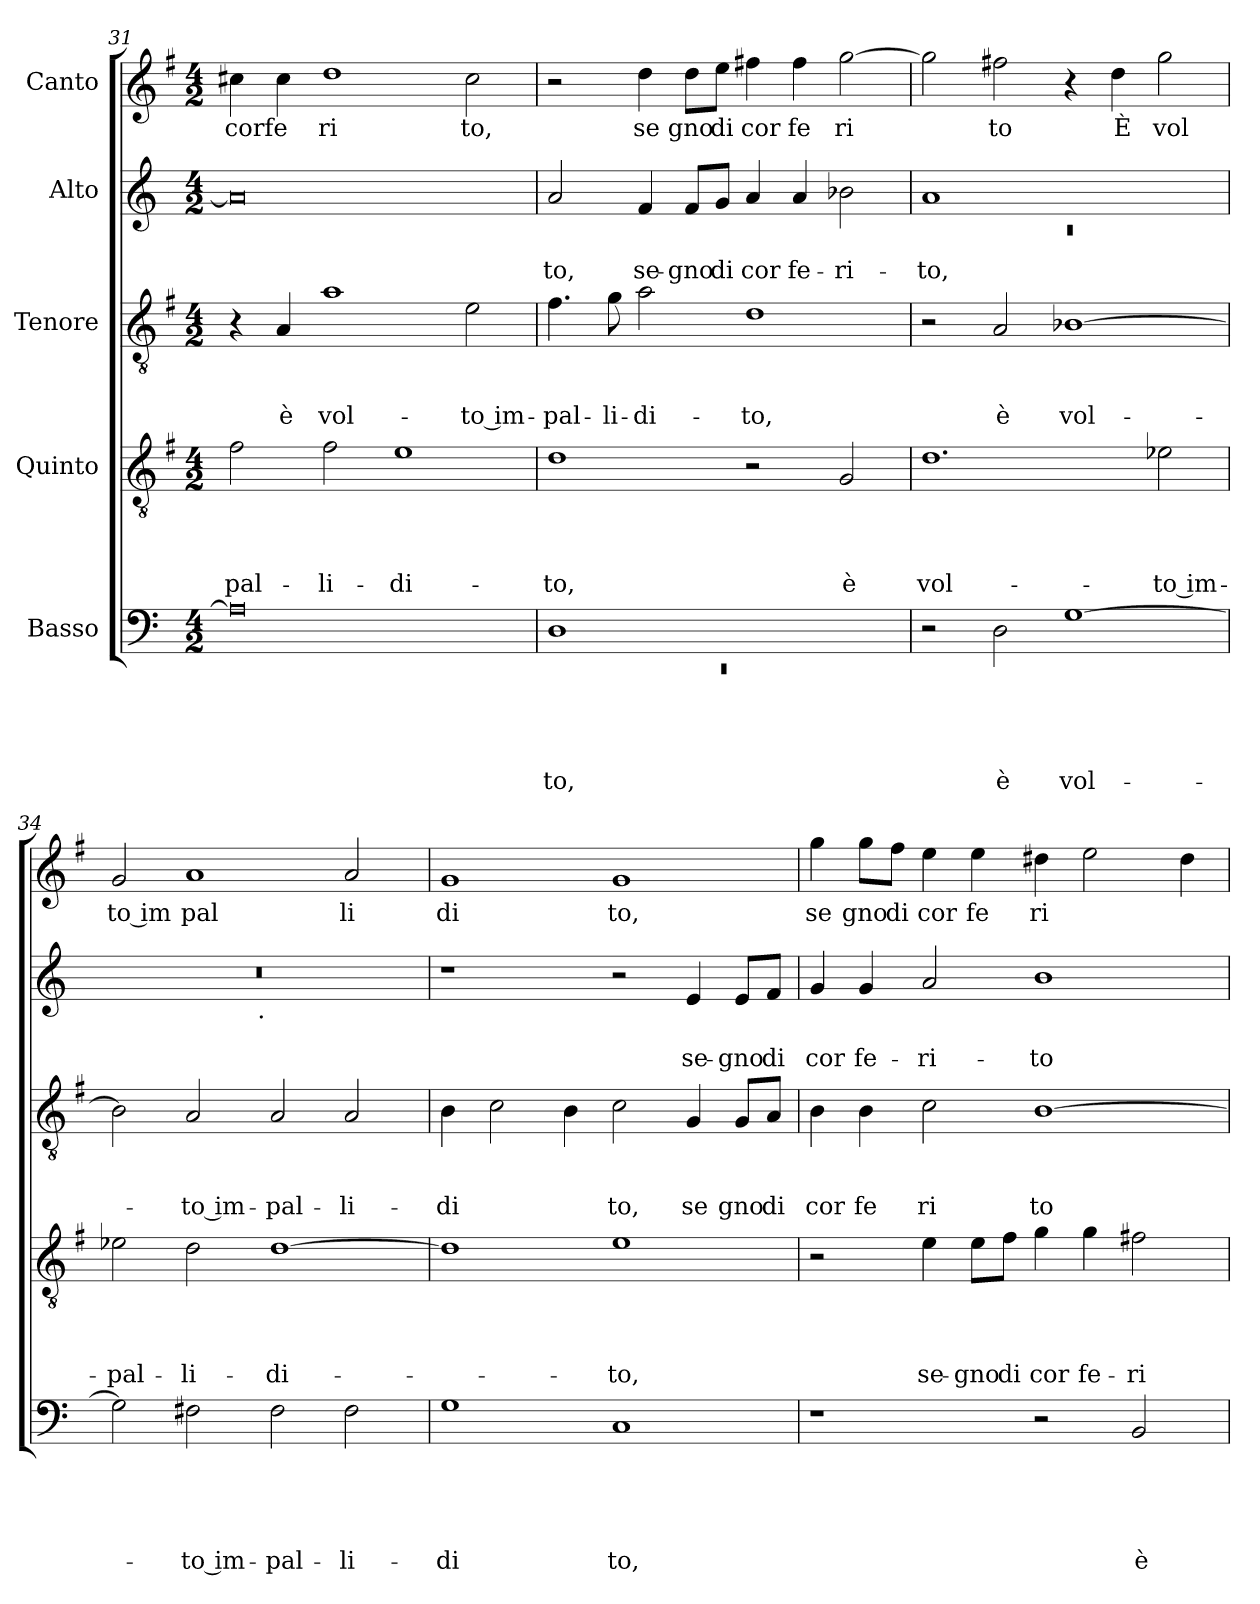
**kern	**text	**text	**text	**text	**text	**kern	**text	**text	**text	**text	**kern	**text	**text	**text	**kern	**text	**text	**kern	**text
*part5	*part5	*part5	*part5	*part5	*part5	*part4	*part4	*part4	*part4	*part4	*part3	*part3	*part3	*part3	*part2	*part2	*part2	*part1	*part1
*staff5	*staff5	*staff5	*staff5	*staff5	*staff5	*staff4	*staff4	*staff4	*staff4	*staff4	*staff3	*staff3	*staff3	*staff3	*staff2	*staff2	*staff2	*staff1	*staff1
*I"Basso	*	*	*	*	*	*I"Quinto	*	*	*	*	*I"Tenore	*	*	*	*I"Alto	*	*	*I"Canto	*
*clefF4	*	*	*	*	*	*clefGv2	*	*	*	*	*clefGv2	*	*	*	*clefG2	*	*	*clefG2	*
*	*	*	*	*	*	*ITrd-3c-5	*	*	*	*	*ITrd-3c-5	*	*	*	*	*	*	*ITrd-3c-5	*
*k[]	*	*	*	*	*	*k[]	*	*	*	*	*k[]	*	*	*	*k[]	*	*	*k[]	*
*C:	*	*	*	*	*	*C:	*	*	*	*	*C:	*	*	*	*C:	*	*	*C:	*
*M4/2	*	*	*	*	*	*M4/2	*	*	*	*	*M4/2	*	*	*	*M4/2	*	*	*M4/2	*
=31	=31	=31	=31	=31	=31	=31	=31	=31	=31	=31	=31	=31	=31	=31	=31	=31	=31	=31	=31
!	!	!	!	!	!	!	!	!	!	!LO:LY:b	!	!	!	!	!	!	!	!	!LO:LY:b
0A]	.	.	.	.	.	2b\	.	.	.	-pal-	4r	.	.	.	0a]	.	.	4ff#X\	corfe
!	!	!	!	!	!	!	!	!	!	!	!	!	!	!LO:LY:b	!	!	!	!	!
.	.	.	.	.	.	.	.	.	.	.	4d/	.	.	è	.	.	.	4ff#\	.
!	!	!	!	!	!	!	!	!	!	!LO:LY:b	!	!	!	!LO:LY:b	!	!	!	!	!LO:LY:b
.	.	.	.	.	.	2b\	.	.	.	-li-	1dd	.	.	vol-	.	.	.	1gg	ri
!	!	!	!	!	!	!	!	!	!	!LO:LY:b	!	!	!	!	!	!	!	!	!
.	.	.	.	.	.	1a	.	.	.	-di-	.	.	.	.	.	.	.	.	.
!	!	!	!	!	!	!	!	!	!	!	!	!	!	!LO:LY:b:rj	!	!	!	!	!LO:LY:b
.	.	.	.	.	.	.	.	.	.	.	2a\	.	.	-to im-	.	.	.	2ff#\	to,
=32	=32	=32	=32	=32	=32	=32	=32	=32	=32	=32	=32	=32	=32	=32	=32	=32	=32	=32	=32
*^	*	*	*	*	*	*	*	*	*	*	*	*	*	*	*	*	*	*	*
!	!LO:N:vis=1	!	!	!	!	!LO:LY:b	!	!	!	!	!LO:LY:b	!	!	!	!LO:LY:b	!	!	!LO:LY:b	!	!
1D	0rEE	.	.	.	.	-to,	1g	.	.	.	-to,	4.b\	.	.	-pal-	2a/	.	-to,	2r	.
!	!	!	!	!	!	!	!	!	!	!	!	!	!	!	!LO:LY:b	!	!	!	!	!
.	.	.	.	.	.	.	.	.	.	.	.	8cc\	.	.	-li-	.	.	.	.	.
!	!	!	!	!	!	!	!	!	!	!	!	!	!	!	!LO:LY:b	!	!	!LO:LY:b	!	!LO:LY:b
.	.	.	.	.	.	.	.	.	.	.	.	2dd\	.	.	-di-	4f/	.	se-	4gg\	se
!	!	!	!	!	!	!	!	!	!	!	!	!	!	!	!	!	!	!LO:LY:b	!	!LO:LY:b
.	.	.	.	.	.	.	.	.	.	.	.	.	.	.	.	8f/L	.	-gno	8gg\L	gno
!	!	!	!	!	!	!	!	!	!	!	!	!	!	!	!	!	!	!LO:LY:b	!	!LO:LY:b
.	.	.	.	.	.	.	.	.	.	.	.	.	.	.	.	8g/J	.	di	8aa\J	di
!	!	!	!	!	!	!	!	!	!	!	!	!	!	!	!LO:LY:b	!	!	!LO:LY:b	!	!LO:LY:b
1ryy	.	.	.	.	.	.	2r	.	.	.	.	1g	.	.	-to,	4a/	.	cor	4bbn\	cor
!	!	!	!	!	!	!	!	!	!	!	!	!	!	!	!	!	!	!LO:LY:b	!	!LO:LY:b
.	.	.	.	.	.	.	.	.	.	.	.	.	.	.	.	4a/	.	fe-	4bb\	fe
!	!	!	!	!	!	!	!	!	!	!	!LO:LY:b	!	!	!	!	!	!	!LO:LY:b	!	!LO:LY:b
.	.	.	.	.	.	.	2c/	.	.	.	è	.	.	.	.	2b-X\	.	-ri-	[>2ccc\	ri
*v	*v	*	*	*	*	*	*	*	*	*	*	*	*	*	*	*	*	*	*	*
=33	=33	=33	=33	=33	=33	=33	=33	=33	=33	=33	=33	=33	=33	=33	=33	=33	=33	=33	=33
*	*	*	*	*	*	*	*	*	*	*	*	*	*	*	*^	*	*	*	*
!	!	!	!	!	!	!	!	!	!	!LO:LY:b	!	!	!	!	!	!LO:N:vis=1	!	!LO:LY:b	!	!
2r	.	.	.	.	.	1.g	.	.	.	vol-	2r	.	.	.	1a	0rc	.	-to,	2ccc\]	.
!	!	!	!	!	!LO:LY:b	!	!	!	!	!	!	!	!	!LO:LY:b	!	!	!	!	!	!LO:LY:b
2D\	.	.	.	.	è	.	.	.	.	.	2d/	.	.	è	.	.	.	.	2bbn\	to
!	!	!	!	!	!LO:LY:b	!	!	!	!	!	!	!	!	!LO:LY:b	!	!	!	!	!	!
[>1G	.	.	.	.	vol-	.	.	.	.	.	[>1e-X	.	.	vol-	1ryy	.	.	.	4r	.
!	!	!	!	!	!	!	!	!	!	!	!	!	!	!	!	!	!	!	!	!LO:LY:b
.	.	.	.	.	.	.	.	.	.	.	.	.	.	.	.	.	.	.	4gg\	È
!	!	!	!	!	!	!	!	!	!	!LO:LY:b:rj	!	!	!	!	!	!	!	!	!	!LO:LY:b
.	.	.	.	.	.	2a-X\	.	.	.	-to im-	.	.	.	.	.	.	.	.	2ccc\	vol
=34	=34	=34	=34	=34	=34	=34	=34	=34	=34	=34	=34	=34	=34	=34	=34	=34	=34	=34	=34	=34
!	!	!	!	!	!	!	!	!	!	!LO:LY:b	!	!	!	!	!	!	!	!	!	!LO:LY:b:rj
2G\]	.	.	.	.	.	2a-X\	.	.	.	-pal-	2e-\]	.	.	.	0r	2ryy	.	.	2cc/	to im
!	!	!	!	!	!LO:LY:b:rj	!	!	!	!	!LO:LY:b	!	!	!	!LO:LY:b:rj	!	!	!	!	!	!LO:LY:b
2F#X\	.	.	.	.	-to im-	2g\	.	.	.	-li-	2d/	.	.	-to im-	.	4...ryy	.	.	1dd	pal
!	!	!	!	!	!	!	!	!	!	!	!	!	!	!	!	!LO:TX:b:t=.	!	!	!	!
.	.	.	.	.	.	.	.	.	.	.	.	.	.	.	.	1ryy	.	.	.	.
!	!	!	!	!	!LO:LY:b	!	!	!	!	!LO:LY:b	!	!	!	!LO:LY:b	!	!	!	!	!	!
2F#\	.	.	.	.	-pal-	[<1g	.	.	.	-di-	2d/	.	.	-pal-	.	.	.	.	.	.
!	!	!	!	!	!LO:LY:b	!	!	!	!	!	!	!	!	!LO:LY:b	!	!	!	!	!	!LO:LY:b
2F#\	.	.	.	.	-li-	.	.	.	.	.	2d/	.	.	-li-	.	.	.	.	2dd/	li
.	.	.	.	.	.	.	.	.	.	.	.	.	.	.	.	32ryy	.	.	.	.
!!LO:LB:g=z
=35	=35	=35	=35	=35	=35	=35	=35	=35	=35	=35	=35	=35	=35	=35	=35	=35	=35	=35	=35	=35
!	!	!	!	!	!LO:LY:b	!	!	!	!	!	!	!	!	!LO:LY:b	!	!	!	!	!	!LO:LY:b
*	*	*	*	*	*	*	*	*	*	*	*	*	*	*	*v	*v	*	*	*	*
1G	.	.	.	.	-di	1g]	.	.	.	.	4e\	.	.	-di	1r	.	.	1cc	di
.	.	.	.	.	.	.	.	.	.	.	2f\	.	.	.	.	.	.	.	.
.	.	.	.	.	.	.	.	.	.	.	4e\	.	.	.	.	.	.	.	.
!	!	!	!	!	!LO:LY:b	!	!	!	!	!LO:LY:b	!	!	!	!LO:LY:b	!	!	!	!	!LO:LY:b
1C	.	.	.	.	to,	1a	.	.	.	-to,	2f\	.	.	to,	2r	.	.	1cc	to,
!	!	!	!	!	!	!	!	!	!	!	!	!	!	!LO:LY:b	!	!	!LO:LY:b	!	!
.	.	.	.	.	.	.	.	.	.	.	4c/	.	.	se	4e/	.	se-	.	.
!	!	!	!	!	!	!	!	!	!	!	!	!	!	!LO:LY:b	!	!	!LO:LY:b	!	!
.	.	.	.	.	.	.	.	.	.	.	8c/L	.	.	gno	8e/L	.	-gno	.	.
!	!	!	!	!	!	!	!	!	!	!	!	!	!	!LO:LY:b	!	!	!LO:LY:b	!	!
.	.	.	.	.	.	.	.	.	.	.	8d/J	.	.	di	8f/J	.	di	.	.
=36	=36	=36	=36	=36	=36	=36	=36	=36	=36	=36	=36	=36	=36	=36	=36	=36	=36	=36	=36
!	!	!	!	!	!	!	!	!	!	!	!	!	!	!LO:LY:b	!	!	!LO:LY:b	!	!LO:LY:b
1r	.	.	.	.	.	2r	.	.	.	.	4e\	.	.	cor	4g/	.	cor	4ccc\	se
!	!	!	!	!	!	!	!	!	!	!	!	!	!	!LO:LY:b	!	!	!LO:LY:b	!	!LO:LY:b
.	.	.	.	.	.	.	.	.	.	.	4e\	.	.	fe	4g/	.	fe-	8ccc\L	gno
!	!	!	!	!	!	!	!	!	!	!	!	!	!	!	!	!	!	!	!LO:LY:b
.	.	.	.	.	.	.	.	.	.	.	.	.	.	.	.	.	.	8bb\J	di
!	!	!	!	!	!	!	!	!	!	!LO:LY:b	!	!	!	!LO:LY:b	!	!	!LO:LY:b	!	!LO:LY:b
.	.	.	.	.	.	4a\	.	.	.	se-	2f\	.	.	ri	2a/	.	-ri-	4aa\	cor
!	!	!	!	!	!	!	!	!	!	!LO:LY:b	!	!	!	!	!	!	!	!	!LO:LY:b
.	.	.	.	.	.	8a\L	.	.	.	-gno	.	.	.	.	.	.	.	4aa\	fe
!	!	!	!	!	!	!	!	!	!	!LO:LY:b	!	!	!	!	!	!	!	!	!
.	.	.	.	.	.	8b\J	.	.	.	di	.	.	.	.	.	.	.	.	.
!	!	!	!	!	!	!	!	!	!	!LO:LY:b	!	!	!	!LO:LY:b	!	!	!LO:LY:b	!	!LO:LY:b
2r	.	.	.	.	.	4cc\	.	.	.	cor	[>1e	.	.	to	1b	.	-to	4gg#X\	ri
!	!	!	!	!	!	!	!	!	!	!LO:LY:b	!	!	!	!	!	!	!	!	!
.	.	.	.	.	.	4cc\	.	.	.	fe-	.	.	.	.	.	.	.	2aa\	.
!	!	!	!	!	!LO:LY:b	!	!	!	!	!LO:LY:b	!	!	!	!	!	!	!	!	!
2BB/	.	.	.	.	è	2bn\	.	.	.	-ri-	.	.	.	.	.	.	.	.	.
.	.	.	.	.	.	.	.	.	.	.	.	.	.	.	.	.	.	4gg#\	.
=	=	=	=	=	=	=	=	=	=	=	=	=	=	=	=	=	=	=	=
*-	*-	*-	*-	*-	*-	*-	*-	*-	*-	*-	*-	*-	*-	*-	*-	*-	*-	*-	*-
